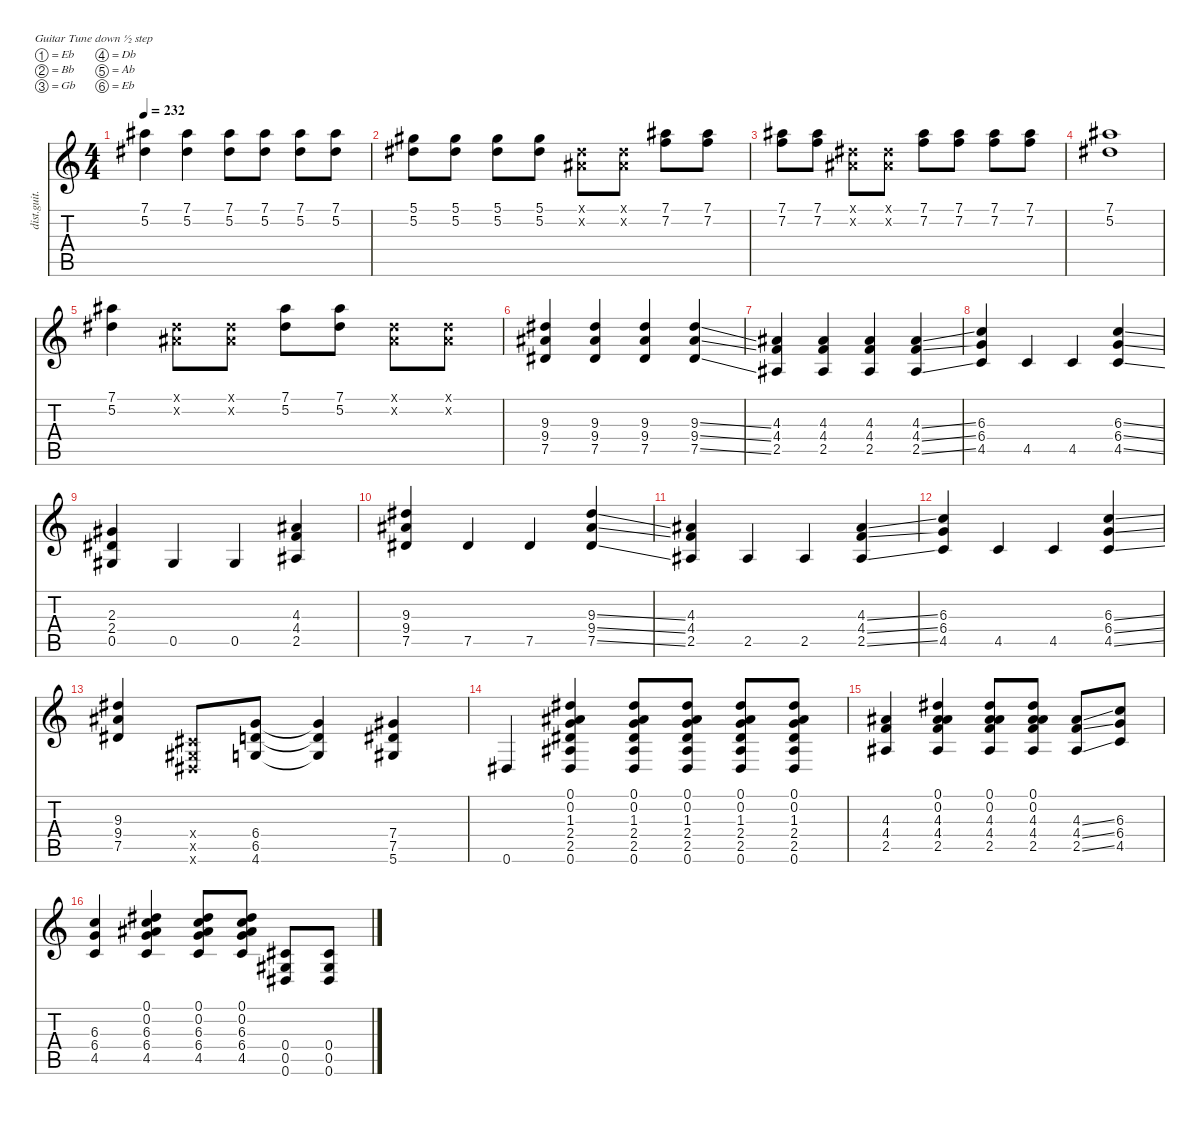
\defaultSystemsLayout 4
\hideDynamics
\bracketExtendMode nobrackets
\otherSystemsTrackNameOrientation horizontal
\track ("Gtr. 2" "dist.guit.") {instrument distortionguitar}
\staff {score tabs}
\tuning (Eb4 Bb3 Gb3 Db3 Ab2 Eb2)
\ts (4 4)
\tempo 232
\clef g2
\ks c
(7.1{acc #} 5.2{acc #}).4{dy f beam Down} (7.1{acc #} 5.2{acc #}).4{beam Down} (7.1{acc #} 5.2{acc #}).8{beam Down} (7.1{acc #} 5.2{acc #}).8{beam Down} (7.1{acc #} 5.2{acc #}).8{beam Down} (7.1{acc #} 5.2{acc #}).8{beam Down} |
(5.1{acc #} 5.2{acc #}).8{beam Down} (5.1{acc #} 5.2{acc #}).8{beam Down} (5.1{acc #} 5.2{acc #}).8{beam Down} (5.1{acc #} 5.2{acc #}).8{beam Down} (0.1{x acc #} 0.2{x acc #}).8{beam Down} (0.1{x acc #} 0.2{x acc #}).8{beam Down} (7.1{acc #} 7.2).8{beam Down} (7.1{acc #} 7.2).8{beam Down} |
(7.1{acc #} 7.2).8{beam Down} (7.1{acc #} 7.2).8{beam Down} (0.1{x acc #} 0.2{x acc #}).8{beam Down} (0.1{x acc #} 0.2{x acc #}).8{beam Down} (7.1{acc #} 7.2).8{beam Down} (7.1{acc #} 7.2).8{beam Down} (7.1{acc #} 7.2).8{beam Down} (7.1{acc #} 7.2).8{beam Down} |
(7.1{acc #} 5.2{acc #}).1{beam Down} |
(7.1{acc #} 5.2{acc #}).4{beam Down} (0.1{x acc #} 0.2{x acc #}).8{beam Down} (0.1{x acc #} 0.2{x acc #}).8{beam Down} (7.1{acc #} 5.2{acc #}).8{beam Down} (7.1{acc #} 5.2{acc #}).8{beam Down} (0.1{x acc #} 0.2{x acc #}).8{beam Down} (0.1{x acc #} 0.2{x acc #}).8{beam Down} |
(9.3{acc #} 9.4{acc #} 7.5{acc #}).4{instrument electricguitarmuted instrument distortionguitar beam Up} (9.3{acc #} 9.4{acc #} 7.5{acc #}).4{beam Up} (9.3{acc #} 9.4{acc #} 7.5{acc #}).4{beam Up} (9.3{ss acc #} 9.4{ss acc #} 7.5{ss acc #}).4{beam Up} |
(4.3{acc #} 4.4 2.5{acc #}).4{instrument electricguitarmuted instrument distortionguitar beam Up} (4.3{acc #} 4.4 2.5{acc #}).4{beam Up} (4.3{acc #} 4.4 2.5{acc #}).4{beam Up} (4.3{ss acc #} 4.4{ss} 2.5{ss acc #}).4{beam Up} |
(6.3 6.4 4.5).4{instrument electricguitarmuted instrument distortionguitar beam Up} 4.5.4{beam Up} 4.5.4{beam Up} (6.3{ss} 6.4{ss} 4.5{ss}).4{beam Up} |
(2.3{acc #} 2.4{acc #} 0.5{acc #}).4{instrument electricguitarmuted instrument distortionguitar beam Up} 0.5{acc #}.4{beam Up} 0.5{acc #}.4{beam Up} (4.3{acc #} 4.4 2.5{acc #}).4{beam Up} |
(9.3{acc #} 9.4{acc #} 7.5{acc #}).4{instrument electricguitarmuted instrument distortionguitar beam Up} 7.5{acc #}.4{beam Up} 7.5{acc #}.4{beam Up} (9.3{ss acc #} 9.4{ss acc #} 7.5{ss acc #}).4{beam Up} |
(4.3{acc #} 4.4 2.5{acc #}).4{instrument electricguitarmuted instrument distortionguitar beam Up} 2.5{acc #}.4{beam Up} 2.5{acc #}.4{beam Up} (4.3{ss acc #} 4.4{ss} 2.5{ss acc #}).4{beam Up} |
(6.3 6.4 4.5).4{instrument electricguitarmuted instrument distortionguitar beam Up} 4.5.4{beam Up} 4.5.4{beam Up} (6.3{ss} 6.4{ss} 4.5{ss}).4{beam Up} |
(9.3{acc #} 9.4{acc #} 7.5{acc #}).4{beam Up} (0.4{x acc #} 0.5{x acc #} 0.6{x acc #}).8{beam Up} (6.4 6.5 4.6).8{beam Up} (6.4{t} 6.5{t} 4.6{t}).4{beam Up} (7.4{acc #} 7.5{acc #} 5.6{acc #}).4{beam Up} |
0.6{acc #}.4{beam Up} (0.1{acc #} 0.2{acc #} 1.3 2.4{acc #} 2.5{acc #} 0.6{acc #}).4{beam Up} (0.1{acc #} 0.2{acc #} 1.3 2.4{acc #} 2.5{acc #} 0.6{acc #}).8{beam Up} (0.1{acc #} 0.2{acc #} 1.3 2.4{acc #} 2.5{acc #} 0.6{acc #}).8{beam Up} (0.1{acc #} 0.2{acc #} 1.3 2.4{acc #} 2.5{acc #} 0.6{acc #}).8{beam Up} (0.1{acc #} 0.2{acc #} 1.3 2.4{acc #} 2.5{acc #} 0.6{acc #}).8{beam Up} |
(4.3{acc #} 4.4 2.5{acc #}).4{beam Up} (0.1{acc #} 0.2{acc #} 4.3{acc #} 4.4 2.5{acc #}).4{beam Up} (0.1{acc #} 0.2{acc #} 4.3{acc #} 4.4 2.5{acc #}).8{beam Up} (0.1{acc #} 0.2{acc #} 4.3{acc #} 4.4 2.5{acc #}).8{beam Up} (4.3{ss acc #} 4.4{ss} 2.5{ss acc #}).8{beam Up} (6.3 6.4 4.5).8{beam Up} |
(6.3 6.4 4.5).4{beam Up} (0.1{acc #} 0.2{acc #} 6.3 6.4 4.5).4{beam Up} (0.1{acc #} 0.2{acc #} 6.3 6.4 4.5).8{beam Up} (0.1{acc #} 0.2{acc #} 6.3 6.4 4.5).8{beam Up} (0.4{acc #} 0.5{acc #} 0.6{acc #}).8{beam Up} (0.4{acc #} 0.5{acc #} 0.6{acc #}).8{beam Up}
